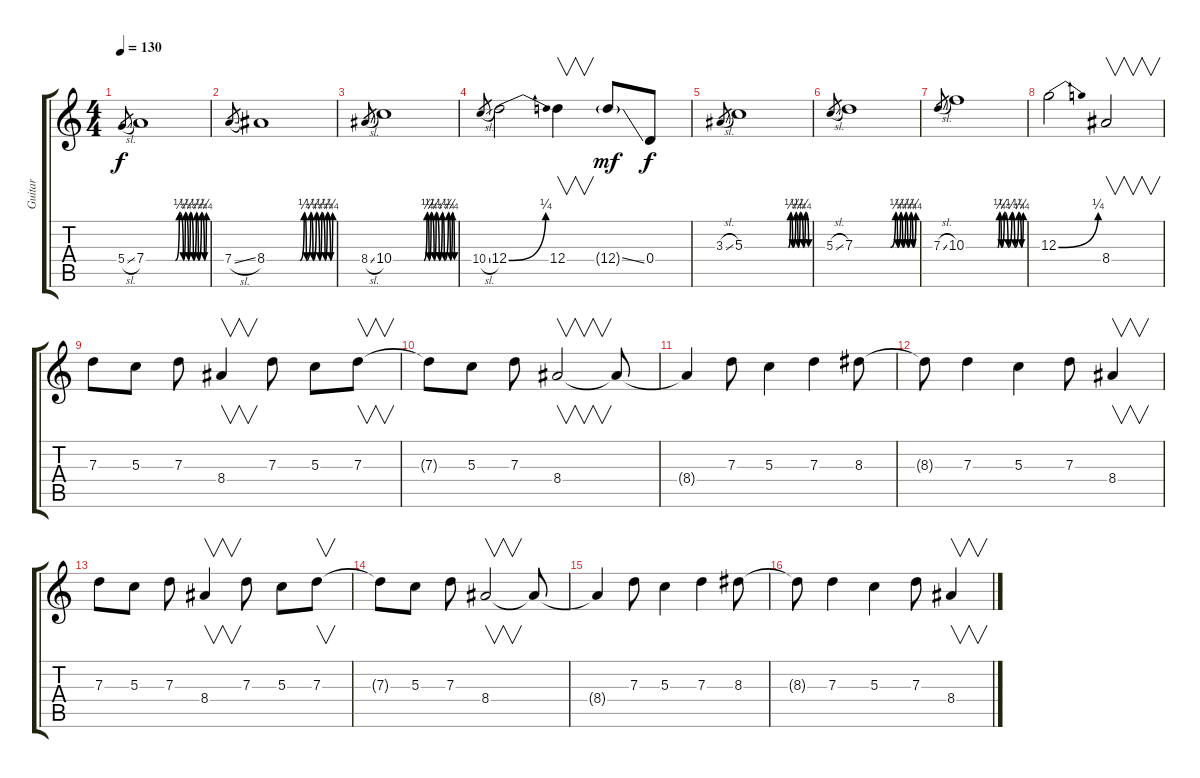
\track ("Guitar" "Guitar") {instrument overdrivenguitar}
\staff {score tabs}
\tuning (E4 B3 G3 D3 A2 D2) {hide}
\ts (4 4)
\tempo 130
\clef g2
\ks c
5.4{sl}.8{gr dy f} 7.4{be (custom 0 0 29 0 33 1 37 0 39 1 42 0 44 1 47 0 50 1 52 0 55 1 58 0 60 1)}.1 |
7.4{sl}.8{gr} 8.4{be (custom 0 0 10 0 20 0 30 0 34 1 36 0 40 1 42 0 45 1 48 0 50 1 53 0 55 1 58 0 60 1)}.1 |
8.4{sl}.8{gr} 10.4{be (custom 0 0 30 0 33 1 35 0 37 1 40 0 42 1 45 0 48 1 50 0 54 1 56 0 58 1 60 0)}.1 |
10.4{sl}.8{gr} 12.4{be (bend 0 0 60 1)}.2 12.4.4{v} 12.4{ss g}.8{dy mf} 0.4.8{dy f} |
3.3{sl}.8{gr} 5.3{be (custom 0 0 30 0 41 0 43 1 45 0 48 1 50 0 52 1 55 0 57 1 60 0)}.1 |
5.3{sl}.8{gr} 7.3{be (custom 0 0 30 0 35 0 40 1 42 0 45 1 47 0 50 1 52 0 55 1 57 0 60 1)}.1 |
7.3{sl}.8{gr} 10.3{be (custom 0 0 26 0 28 0 30 0 33 0 35 1 37 0 40 1 44 0 48 1 51 0 55 1 58 0 60 1)}.1 |
12.3{be (bend 0 0 60 1)}.2 8.4.2{v} |
7.3.8 5.3.8 7.3.8 8.4.4{v} 7.3.8 5.3.8 7.3.8{v} |
7.3{t}.8 5.3.8 7.3.8 8.4.2{v} 8.4{t}.8 |
8.4{t}.4 7.3.8 5.3.4 7.3.4 8.3.8 |
8.3{t}.8 7.3.4 5.3.4 7.3.8 8.4.4{v} |
7.3.8 5.3.8 7.3.8 8.4.4{v} 7.3.8 5.3.8 7.3.8{v} |
7.3{t}.8 5.3.8 7.3.8 8.4.2{v} 8.4{t}.8 |
8.4{t}.4 7.3.8 5.3.4 7.3.4 8.3.8 |
8.3{t}.8 7.3.4 5.3.4 7.3.8 8.4.4{v}
